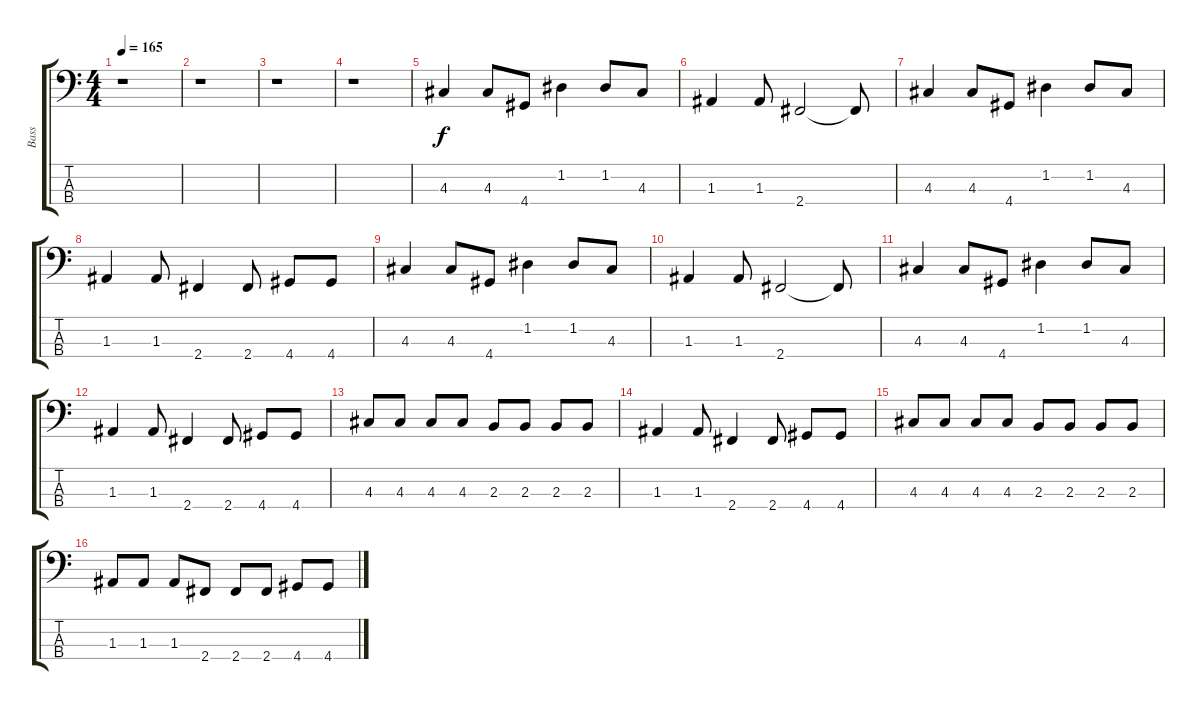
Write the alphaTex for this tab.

\track ("Bass" "Bass") {instrument electricbasspick}
\staff {score tabs}
\tuning (G2 D2 A1 E1) {hide}
\ts (4 4)
\tempo 165
\clef f4
\ks c
r.1{dy f instrument electricbasspick} |
r.1 |
r.1 |
r.1 |
4.3.4 4.3.8 4.4.8 1.2.4 1.2.8 4.3.8 |
1.3.4 1.3.8 2.4.2 2.4{t}.8 |
4.3.4 4.3.8 4.4.8 1.2.4 1.2.8 4.3.8 |
1.3.4 1.3.8 2.4.4 2.4.8 4.4.8 4.4.8 |
4.3.4 4.3.8 4.4.8 1.2.4 1.2.8 4.3.8 |
1.3.4 1.3.8 2.4.2 2.4{t}.8 |
4.3.4 4.3.8 4.4.8 1.2.4 1.2.8 4.3.8 |
1.3.4 1.3.8 2.4.4 2.4.8 4.4.8 4.4.8 |
4.3.8 4.3.8 4.3.8 4.3.8 2.3.8 2.3.8 2.3.8 2.3.8 |
1.3.4 1.3.8 2.4.4 2.4.8 4.4.8 4.4.8 |
4.3.8 4.3.8 4.3.8 4.3.8 2.3.8 2.3.8 2.3.8 2.3.8 |
1.3.8 1.3.8 1.3.8 2.4.8 2.4.8 2.4.8 4.4.8 4.4.8
